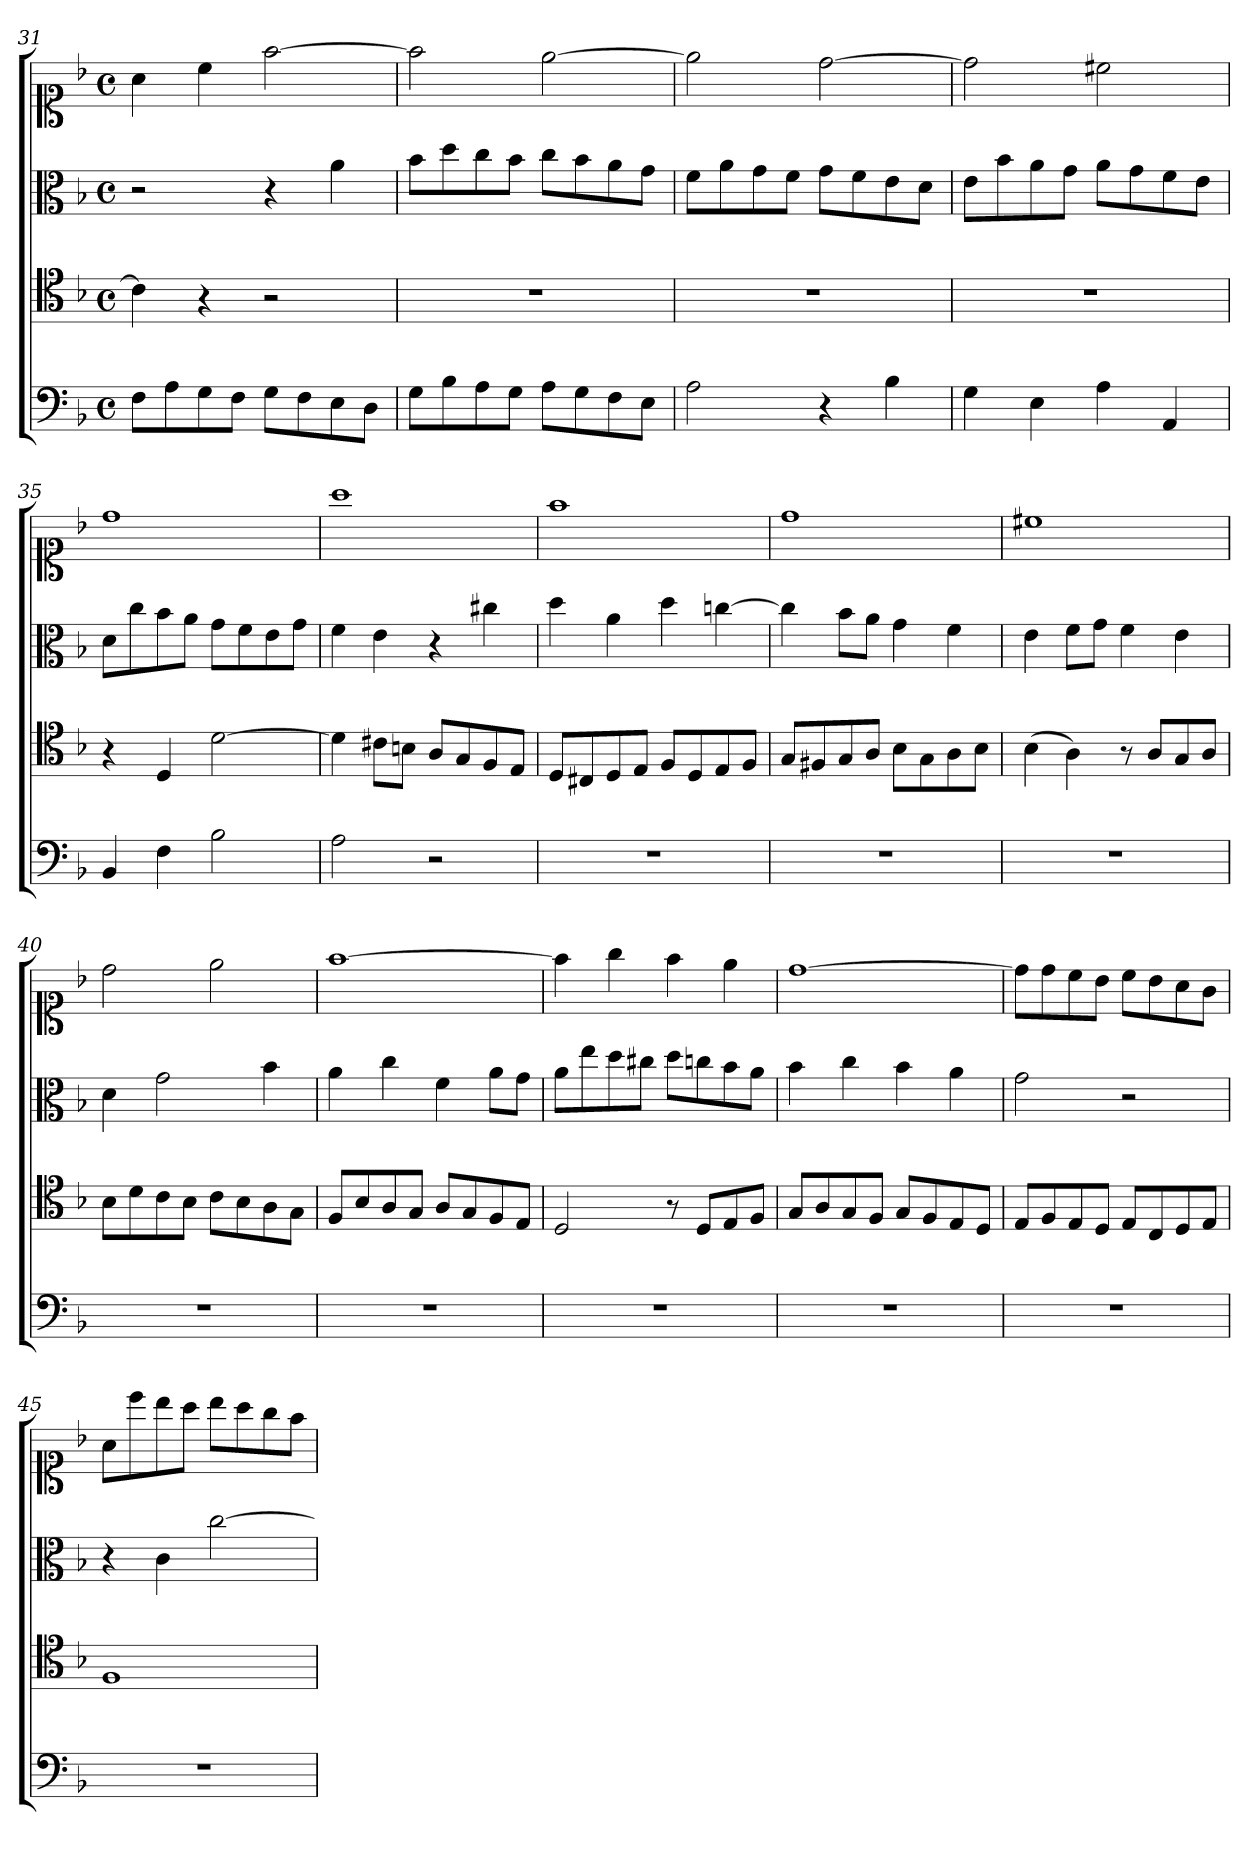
**kern	**kern	**kern	**kern
*part4	*part3	*part2	*part1
*staff4	*staff3	*staff2	*staff1
*clefF4	*clefC4	*clefC3	*clefC1
*k[b-]	*k[b-]	*k[b-]	*k[b-]
*d:	*d:	*d:	*d:
*M4/4	*M4/4	*M4/4	*M4/4
*met(c)	*met(c)	*met(c)	*met(c)
=31	=31	=31	=31
8FL	4c]	2r	4a
8A	.	.	.
8G	4r	.	4cc
8FJ	.	.	.
8GL	2r	4r	[2ff
8F	.	.	.
8E	.	4a	.
8DJ	.	.	.
=32	=32	=32	=32
8GL	1r	8b-L	2ff]
8B-	.	8dd	.
8A	.	8cc	.
8GJ	.	8b-J	.
8AL	.	8ccL	[2ee
8G	.	8b-	.
8F	.	8a	.
8EJ	.	8gJ	.
=33	=33	=33	=33
2A	1r	8fL	2ee]
.	.	8a	.
.	.	8g	.
.	.	8fJ	.
4r	.	8gL	[2dd
.	.	8f	.
4B-	.	8e	.
.	.	8dJ	.
=34	=34	=34	=34
4G	1r	8eL	2dd]
.	.	8b-	.
4E	.	8a	.
.	.	8gJ	.
4A	.	8aL	2cc#X
.	.	8g	.
4AA	.	8f	.
.	.	8eJ	.
=35	=35	=35	=35
4BB-	4r	8dL	1dd
.	.	8cc	.
4F	4D	8b-	.
.	.	8aJ	.
2B-	[2d	8gL	.
.	.	8f	.
.	.	8e	.
.	.	8gJ	.
=36	=36	=36	=36
2A	4d]	4f	1aa
.	8c#XL	4e	.
.	8BnJ	.	.
2r	8AL	4r	.
.	8G	.	.
.	8F	4cc#X	.
.	8EJ	.	.
=37	=37	=37	=37
1r	8DL	4dd	1ff
.	8C#X	.	.
.	8D	4a	.
.	8EJ	.	.
.	8FL	4dd	.
.	8D	.	.
.	8E	[4ccn	.
.	8FJ	.	.
=38	=38	=38	=38
1r	8GL	4cc]	1dd
.	8F#X	.	.
.	8G	8b-L	.
.	8AJ	8aJ	.
.	8B-L	4g	.
.	8G	.	.
.	8A	4f	.
.	8B-J	.	.
=39	=39	=39	=39
1r	(4B-	4e	1cc#X
.	4A)	8fL	.
.	.	8gJ	.
.	8r	4f	.
.	8AL	.	.
.	8G	4e	.
.	8AJ	.	.
=40	=40	=40	=40
1r	8B-L	4d	2dd
.	8d	.	.
.	8c	2g	.
.	8B-J	.	.
.	8cL	.	2ee
.	8B-	.	.
.	8A	4b-	.
.	8GJ	.	.
=41	=41	=41	=41
1r	8FL	4a	[1ff
.	8B-	.	.
.	8A	4cc	.
.	8GJ	.	.
.	8AL	4f	.
.	8G	.	.
.	8F	8aL	.
.	8EJ	8gJ	.
=42	=42	=42	=42
1r	2D	8aL	4ff]
.	.	8ee	.
.	.	8dd	4gg
.	.	8cc#XJ	.
.	8r	8ddL	4ff
.	8DL	8ccn	.
.	8E	8b-	4ee
.	8FJ	8aJ	.
=43	=43	=43	=43
1r	8GL	4b-	[1dd
.	8A	.	.
.	8G	4cc	.
.	8FJ	.	.
.	8GL	4b-	.
.	8F	.	.
.	8E	4a	.
.	8DJ	.	.
=44	=44	=44	=44
1r	8EL	2g	8ddL]
.	8F	.	8dd
.	8E	.	8cc
.	8DJ	.	8b-J
.	8EL	2r	8ccL
.	8C	.	8b-
.	8D	.	8a
.	8EJ	.	8gJ
=45	=45	=45	=45
1r	1F	4r	8aL
.	.	.	8ccc
.	.	4c	8bb-
.	.	.	8aaJ
.	.	[2cc	8bb-L
.	.	.	8aa
.	.	.	8gg
.	.	.	8ffJ
=	=	=	=
*-	*-	*-	*-
